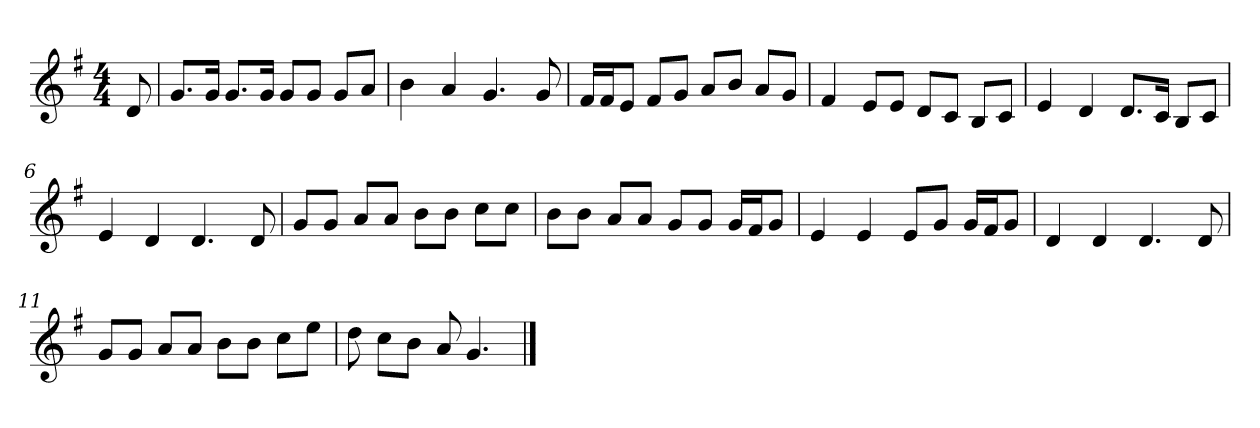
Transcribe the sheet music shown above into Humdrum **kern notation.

**kern
*part1
*staff1
*k[f#]
*M4/4
*MM120
=
8d
=1
8.gL
16gJk
8.gL
16gJk
8gL
8gJ
8gL
8aJ
=2
4b
4a
4.g
8g
=3
16f#LL
16f#J
8eJ
8f#L
8gJ
8aL
8bJ
8aL
8gJ
=4
4f#
8eL
8eJ
8dL
8cJ
8BL
8cJ
=5
4e
4d
8.dL
16cJk
8BL
8cJ
=6
4e
4d
4.d
8d
=7
8gL
8gJ
8aL
8aJ
8bL
8bJ
8ccL
8ccJ
=8
8bL
8bJ
8aL
8aJ
8gL
8gJ
16gLL
16f#J
8gJ
=9
4e
4e
8eL
8gJ
16gLL
16f#J
8gJ
=10
4d
4d
4.d
8d
=11
8gL
8gJ
8aL
8aJ
8bL
8bJ
8ccL
8eeJ
=12
8dd
8ccL
8bJ
8a
4.g
==
*-
